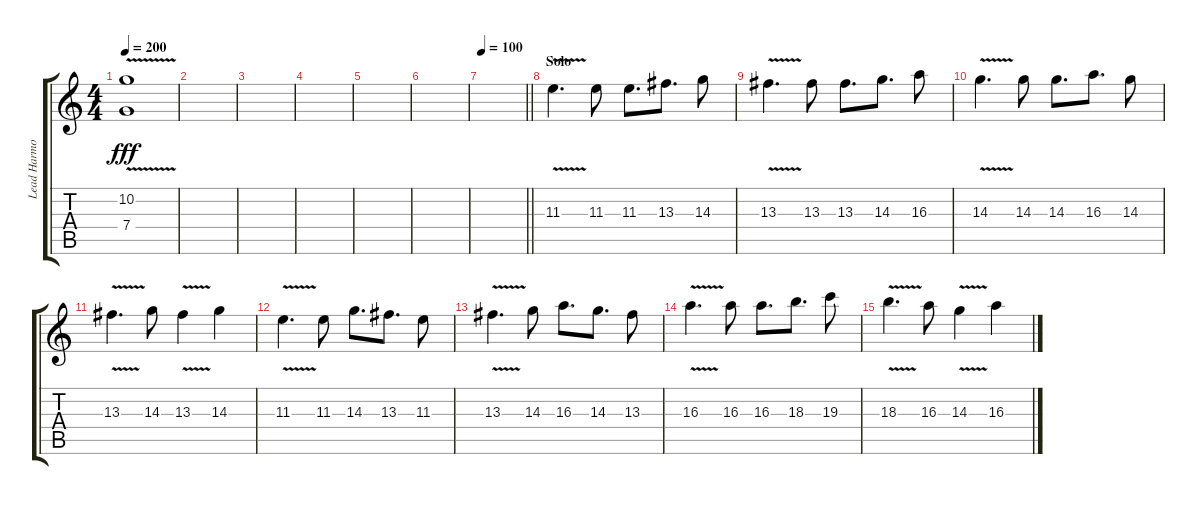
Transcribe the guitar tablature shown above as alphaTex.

\track ("Lead Harmony " "Lead Harmo") {instrument distortionguitar}
\staff {score tabs}
\tuning (D4 A3 F3 C3 G2 D2) {hide}
\ts (4 4)
\tempo 200
\clef g2
\ks c
(10.2{v} 7.4{v}).1{dy fff} |
|
|
|
|
|
\tempo 100
\barLineRight lightlight
|
\section ("" "Solo")
11.3{v}.4{d} 11.3.8 11.3.8{d} 13.3.8{d} 14.3.8 |
13.3{v}.4{d} 13.3.8 13.3.8{d} 14.3.8{d} 16.3.8 |
14.3{v}.4{d} 14.3.8 14.3.8{d} 16.3.8{d} 14.3.8 |
13.3{v}.4{d} 14.3.8 13.3{v}.4 14.3.4 |
11.3{v}.4{d} 11.3.8 14.3.8{d} 13.3.8{d} 11.3.8 |
13.3{v}.4{d} 14.3.8 16.3.8{d} 14.3.8{d} 13.3.8 |
16.3{v}.4{d} 16.3.8 16.3.8{d} 18.3.8{d} 19.3.8 |
18.3{v}.4{d} 16.3.8 14.3{v}.4 16.3.4
